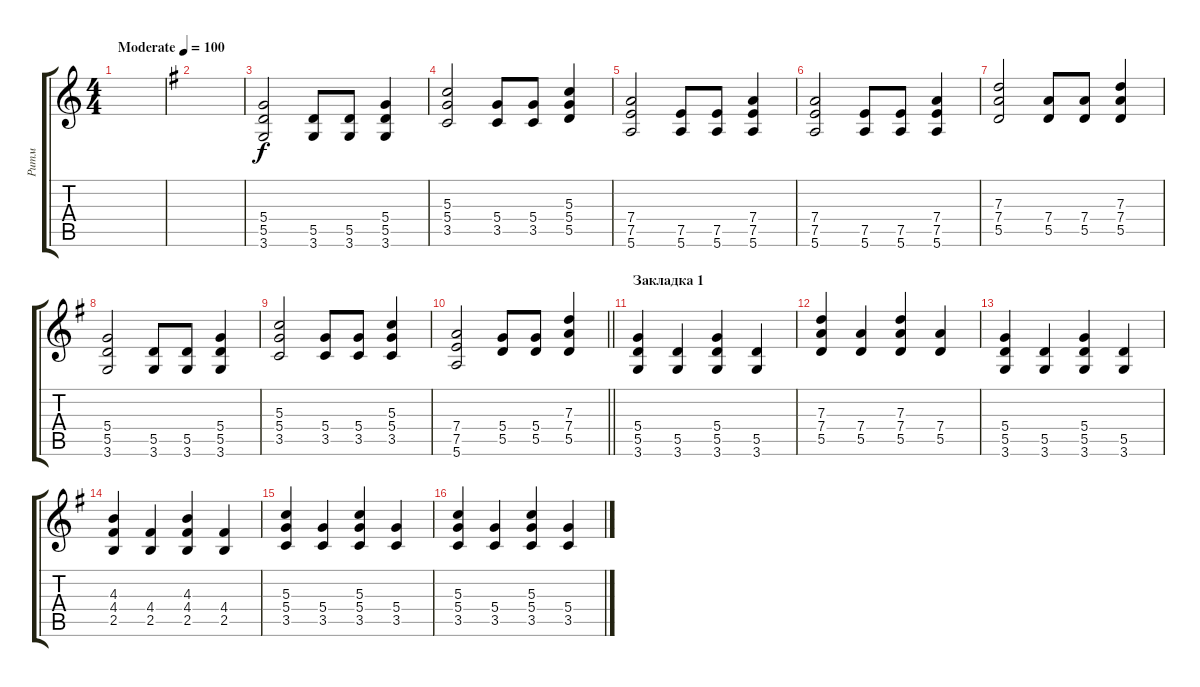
\track ("Ритм" "Ритм") {instrument distortionguitar}
\staff {score tabs}
\tuning (E4 B3 G3 D3 A2 E2) {hide}
\ts (4 4)
\tempo (100 "Moderate")
\clef g2
\ks c
|
\ks g
|
(5.4 5.5 3.6).2 (5.5 3.6).8 (5.5 3.6).8 (5.4 5.5 3.6).4 |
(5.3 5.4 3.5).2 (5.4 3.5).8 (5.4 3.5).8 (5.3 5.4 5.5).4 |
(7.4 7.5 5.6).2 (7.5 5.6).8 (7.5 5.6).8 (7.4 7.5 5.6).4 |
(7.4 7.5 5.6).2 (7.5 5.6).8 (7.5 5.6).8 (7.4 7.5 5.6).4 |
(7.3 7.4 5.5).2 (7.4 5.5).8 (7.4 5.5).8 (7.3 7.4 5.5).4 |
(5.4 5.5 3.6).2 (5.5 3.6).8 (5.5 3.6).8 (5.4 5.5 3.6).4 |
(5.3 5.4 3.5).2 (5.4 3.5).8 (5.4 3.5).8 (5.3 5.4 3.5).4 |
\barLineRight lightlight
(7.4 7.5 5.6).2 (5.4 5.5).8 (5.4 5.5).8 (7.3 7.4 5.5).4 |
\section ("" "Закладка 1")
(5.4 5.5 3.6).4 (5.5 3.6).4 (5.4 5.5 3.6).4 (5.5 3.6).4 |
(7.3 7.4 5.5).4 (7.4 5.5).4 (7.3 7.4 5.5).4 (7.4 5.5).4 |
(5.4 5.5 3.6).4 (5.5 3.6).4 (5.4 5.5 3.6).4 (5.5 3.6).4 |
(4.3 4.4 2.5).4 (4.4 2.5).4 (4.3 4.4 2.5).4 (4.4 2.5).4 |
(5.3 5.4 3.5).4 (5.4 3.5).4 (5.3 5.4 3.5).4 (5.4 3.5).4 |
(5.3 5.4 3.5).4 (5.4 3.5).4 (5.3 5.4 3.5).4 (5.4 3.5).4
